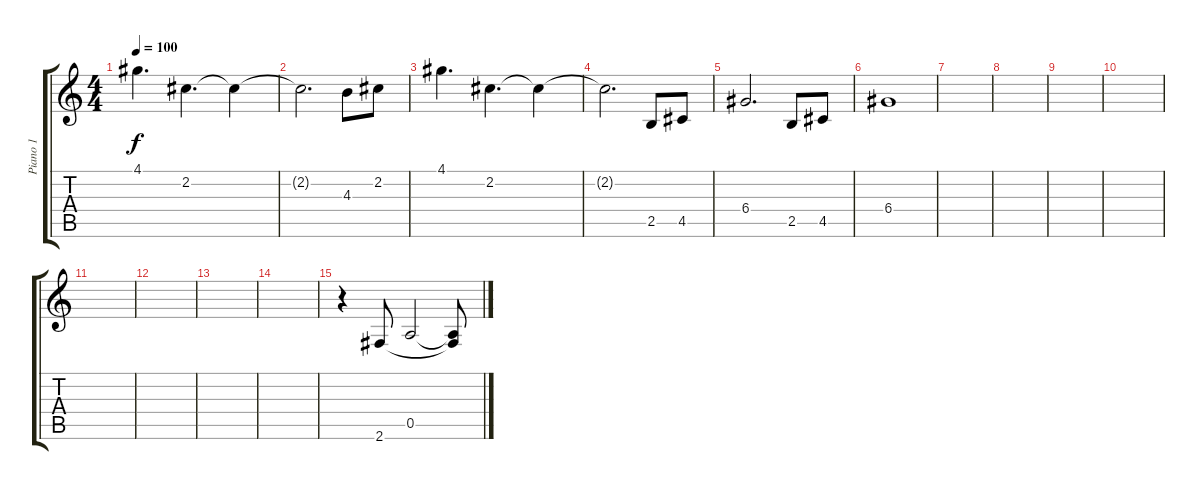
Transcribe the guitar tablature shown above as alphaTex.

\track ("Piano 1" "Piano 1") {instrument brightacousticpiano}
\staff {score tabs}
\tuning (E5 B4 G4 D4 A3 E3) {hide}
\ts (4 4)
\tempo 100
\clef g2
\ks c
4.1.4{d dy f} 2.2.4{d} 2.2{t}.4 |
2.2{t}.2{d} 4.3.8 2.2.8 |
4.1.4{d} 2.2.4{d} 2.2{t}.4 |
2.2{t}.2{d} 2.5.8 4.5.8 |
6.4.2{d} 2.5.8 4.5.8 |
6.4.1 |
|
|
|
|
|
|
|
|
r.4{txt ""} 2.6.8 0.5.2 (0.5{t} 2.6{t}).8
